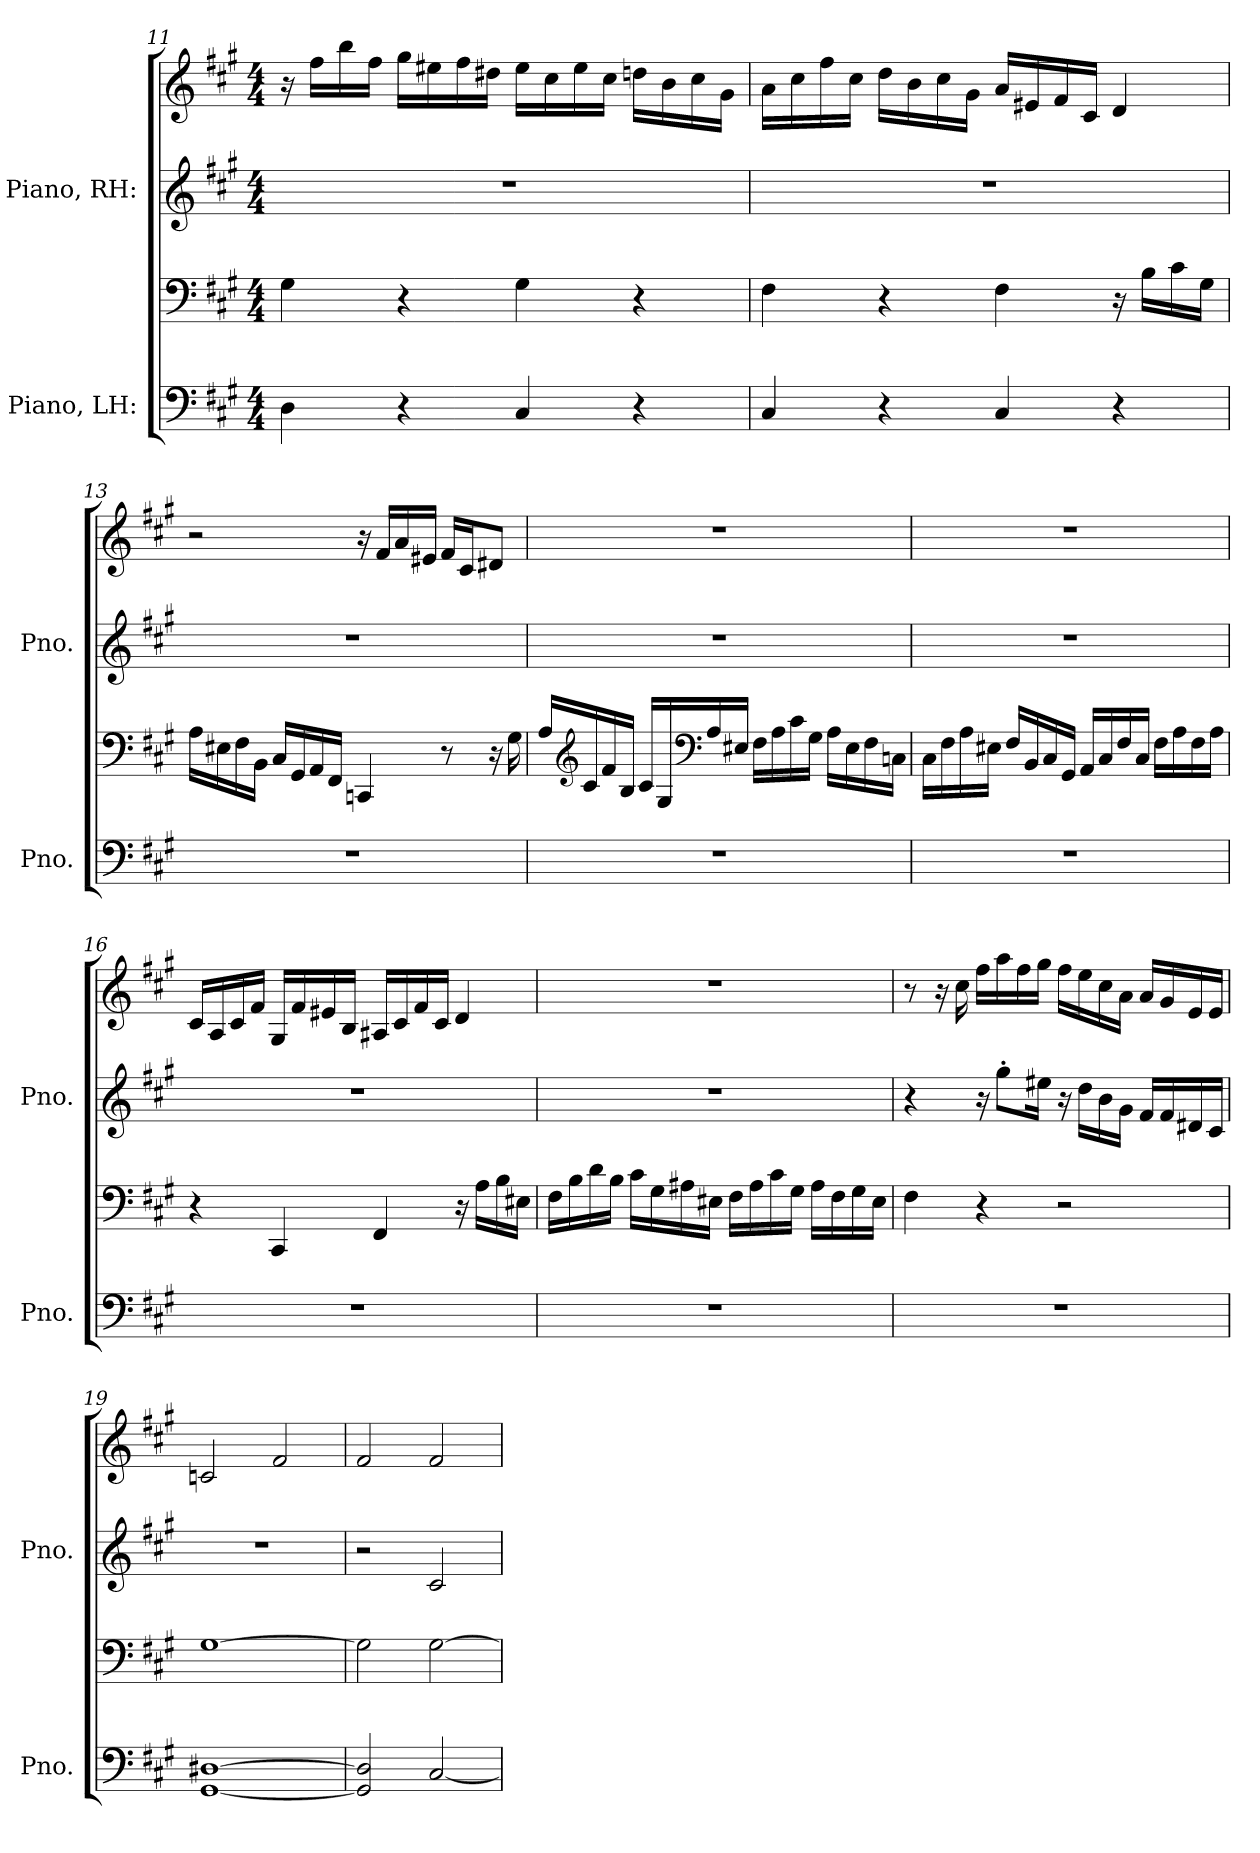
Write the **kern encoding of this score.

**kern	**kern	**kern	**kern
*part2	*part2	*part1	*part1
*staff4	*staff3	*staff2	*staff1
*I"Piano, LH:	*	*I"Piano, RH:	*
*I'Pno.	*	*I'Pno.	*
!!LO:LB:g=z
*clefF4	*clefF4	*clefG2	*clefG2
*k[f#c#g#]	*k[f#c#g#]	*k[f#c#g#]	*k[f#c#g#]
*M4/4	*M4/4	*M4/4	*M4/4
=11	=11	=11	=11
4D\	4G#\	1r	16r
.	.	.	16ff#\LL
.	.	.	16bb\
.	.	.	16ff#\JJ
4r	4r	.	16gg#\LL
.	.	.	16ee#X\
.	.	.	16ff#\
.	.	.	16dd#X\JJ
4C#/	4G#\	.	16ee#\LL
.	.	.	16cc#\
.	.	.	16ee#\
.	.	.	16cc#\JJ
4r	4r	.	16ddn\LL
.	.	.	16b\
.	.	.	16cc#\
.	.	.	16g#\JJ
=12	=12	=12	=12
4C#/	4F#\	1r	16a\LL
.	.	.	16cc#\
.	.	.	16ff#\
.	.	.	16cc#\JJ
4r	4r	.	16dd\LL
.	.	.	16b\
.	.	.	16cc#\
.	.	.	16g#\JJ
4C#/	4F#\	.	16a/LL
.	.	.	16e#X/
.	.	.	16f#/
.	.	.	16c#/JJ
4r	16r	.	4d/
.	16B\LL	.	.
.	16c#\	.	.
.	16G#\JJ	.	.
!!LO:PB:g=z
=13	=13	=13	=13
1r	16A\LL	1r	2r
.	16E#X\	.	.
.	16F#\	.	.
.	16BB\JJ	.	.
.	16C#/LL	.	.
.	16GG#/	.	.
.	16AA/	.	.
.	16FF#/JJ	.	.
.	4CCn/	.	16r
.	.	.	16f#/LL
.	.	.	16a/
.	.	.	16e#X/JJ
.	8r	.	16f#/LL
.	.	.	16c#/J
.	16r	.	8d#X/J
.	16G#\	.	.
=14	=14	=14	=14
1r	16A/LL	1r	1r
*	*clefG2	*	*
.	16c#/	.	.
.	16f#/	.	.
.	16B/JJ	.	.
.	16c#/LL	.	.
.	16G#/	.	.
*	*clefF4	*	*
.	16A/	.	.
.	16E#X/JJ	.	.
.	16F#\LL	.	.
.	16A\	.	.
.	16c#\	.	.
.	16G#\JJ	.	.
.	16A\LL	.	.
.	16E#\	.	.
.	16F#\	.	.
.	16Cn\JJ	.	.
!!LO:LB:g=z
=15	=15	=15	=15
1r	16C#\LL	1r	1r
.	16F#\	.	.
.	16A\	.	.
.	16E#X\JJ	.	.
.	16F#/LL	.	.
.	16BB/	.	.
.	16C#/	.	.
.	16GG#/JJ	.	.
.	16AA/LL	.	.
.	16C#/	.	.
.	16F#/	.	.
.	16C#/JJ	.	.
.	16F#\LL	.	.
.	16A\	.	.
.	16F#\	.	.
.	16A\JJ	.	.
=16	=16	=16	=16
1r	4r	1r	16c#/LL
.	.	.	16A/
.	.	.	16c#/
.	.	.	16f#/JJ
.	4CC#/	.	16G#/LL
.	.	.	16f#/
.	.	.	16e#X/
.	.	.	16B/JJ
.	4FF#/	.	16A#X/LL
.	.	.	16c#/
.	.	.	16f#/
.	.	.	16c#/JJ
.	16r	.	4d/
.	16A\LL	.	.
.	16B\	.	.
.	16E#X\JJ	.	.
!!LO:LB:g=z
=17	=17	=17	=17
1r	16F#\LL	1r	1r
.	16B\	.	.
.	16d\	.	.
.	16B\JJ	.	.
.	16c#\LL	.	.
.	16G#\	.	.
.	16A#X\	.	.
.	16E#X\JJ	.	.
.	16F#\LL	.	.
.	16A#\	.	.
.	16c#\	.	.
.	16G#\JJ	.	.
.	16A#\LL	.	.
.	16F#\	.	.
.	16G#\	.	.
.	16E#\JJ	.	.
=18	=18	=18	=18
1r	4F#\	4r	8r
.	.	.	16r
.	.	.	16cc#\
.	4r	16r	16ff#\LL
.	.	8gg#'\L	16aa\
.	.	.	16ff#\
.	.	16ee#X\Jk	16gg#\JJ
.	2r	16r	16ff#\LL
.	.	16dd\LL	16ee\
.	.	16b\	16cc#\
.	.	16g#\JJ	16a\JJ
.	.	16f#/LL	16a/LL
.	.	16f#/	16g#/
.	.	16d#X/	16e/
.	.	16c#/JJ	16e/JJ
=19	=19	=19	=19
[1GG# [1D#X	[1G#	1r	2cn/
.	.	.	2f#/
=20	=20	=20	=20
2GG#/] 2D#/]	2G#\]	2r	2f#/
[2C#/	[2G#\	2c#/	2f#/
=	=	=	=
*-	*-	*-	*-
